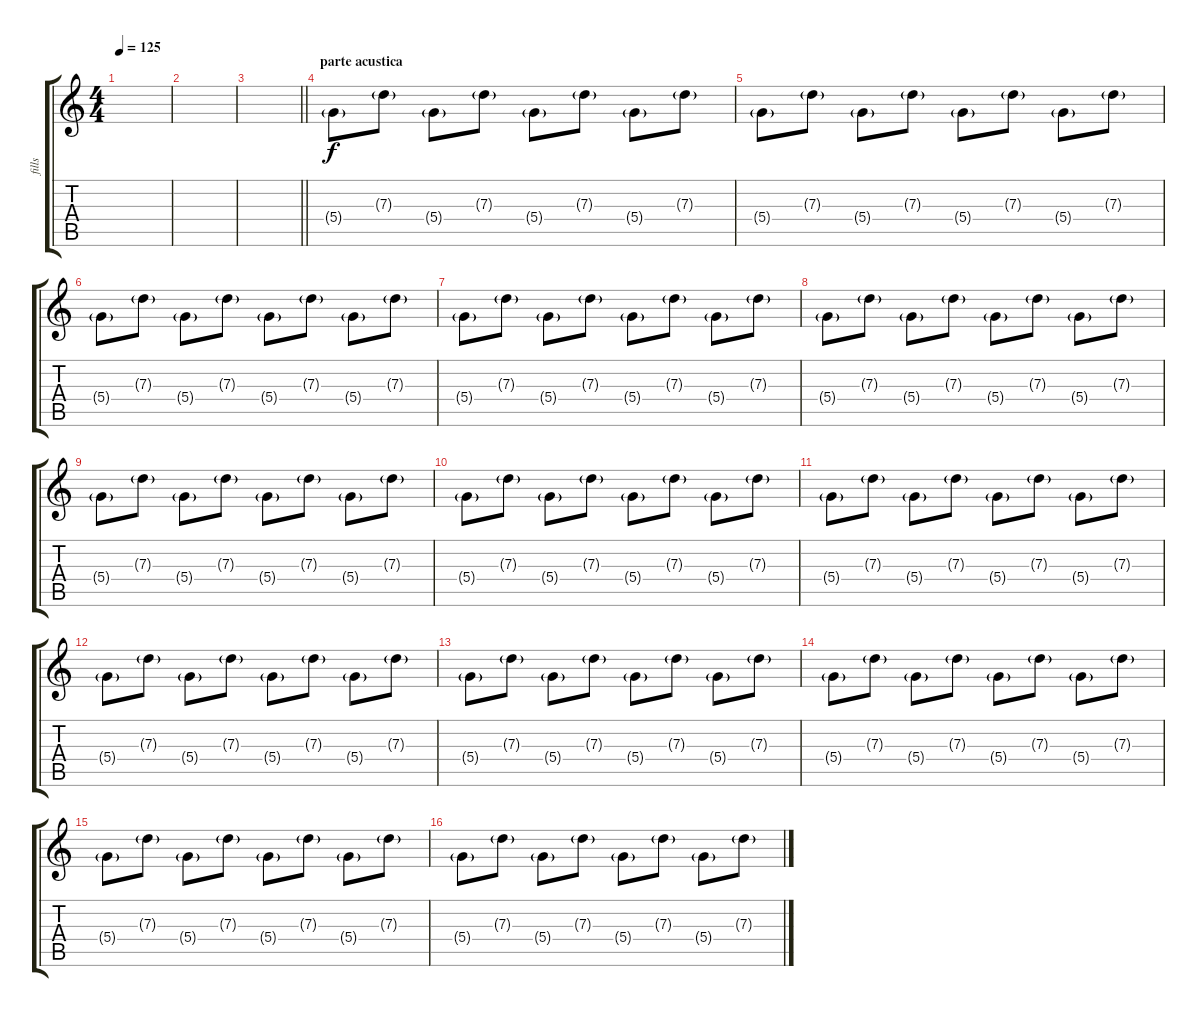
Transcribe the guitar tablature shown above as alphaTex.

\track ("fills" "fills") {instrument acousticguitarsteel}
\staff {score tabs}
\tuning (E4 B3 G3 D3 A2 E2) {hide}
\ts (4 4)
\tempo 125
\clef g2
\ks c
|
|
\barLineRight lightlight
|
\section ("" "parte acustica")
5.4{g}.8 7.3{g}.8 5.4{g}.8 7.3{g}.8 5.4{g}.8 7.3{g}.8 5.4{g}.8 7.3{g}.8 |
5.4{g}.8 7.3{g}.8 5.4{g}.8 7.3{g}.8 5.4{g}.8 7.3{g}.8 5.4{g}.8 7.3{g}.8 |
5.4{g}.8 7.3{g}.8 5.4{g}.8 7.3{g}.8 5.4{g}.8 7.3{g}.8 5.4{g}.8 7.3{g}.8 |
5.4{g}.8 7.3{g}.8 5.4{g}.8 7.3{g}.8 5.4{g}.8 7.3{g}.8 5.4{g}.8 7.3{g}.8 |
5.4{g}.8 7.3{g}.8 5.4{g}.8 7.3{g}.8 5.4{g}.8 7.3{g}.8 5.4{g}.8 7.3{g}.8 |
5.4{g}.8 7.3{g}.8 5.4{g}.8 7.3{g}.8 5.4{g}.8 7.3{g}.8 5.4{g}.8 7.3{g}.8 |
5.4{g}.8 7.3{g}.8 5.4{g}.8 7.3{g}.8 5.4{g}.8 7.3{g}.8 5.4{g}.8 7.3{g}.8 |
5.4{g}.8 7.3{g}.8 5.4{g}.8 7.3{g}.8 5.4{g}.8 7.3{g}.8 5.4{g}.8 7.3{g}.8 |
5.4{g}.8 7.3{g}.8 5.4{g}.8 7.3{g}.8 5.4{g}.8 7.3{g}.8 5.4{g}.8 7.3{g}.8 |
5.4{g}.8 7.3{g}.8 5.4{g}.8 7.3{g}.8 5.4{g}.8 7.3{g}.8 5.4{g}.8 7.3{g}.8 |
5.4{g}.8 7.3{g}.8 5.4{g}.8 7.3{g}.8 5.4{g}.8 7.3{g}.8 5.4{g}.8 7.3{g}.8 |
5.4{g}.8 7.3{g}.8 5.4{g}.8 7.3{g}.8 5.4{g}.8 7.3{g}.8 5.4{g}.8 7.3{g}.8 |
5.4{g}.8 7.3{g}.8 5.4{g}.8 7.3{g}.8 5.4{g}.8 7.3{g}.8 5.4{g}.8 7.3{g}.8
